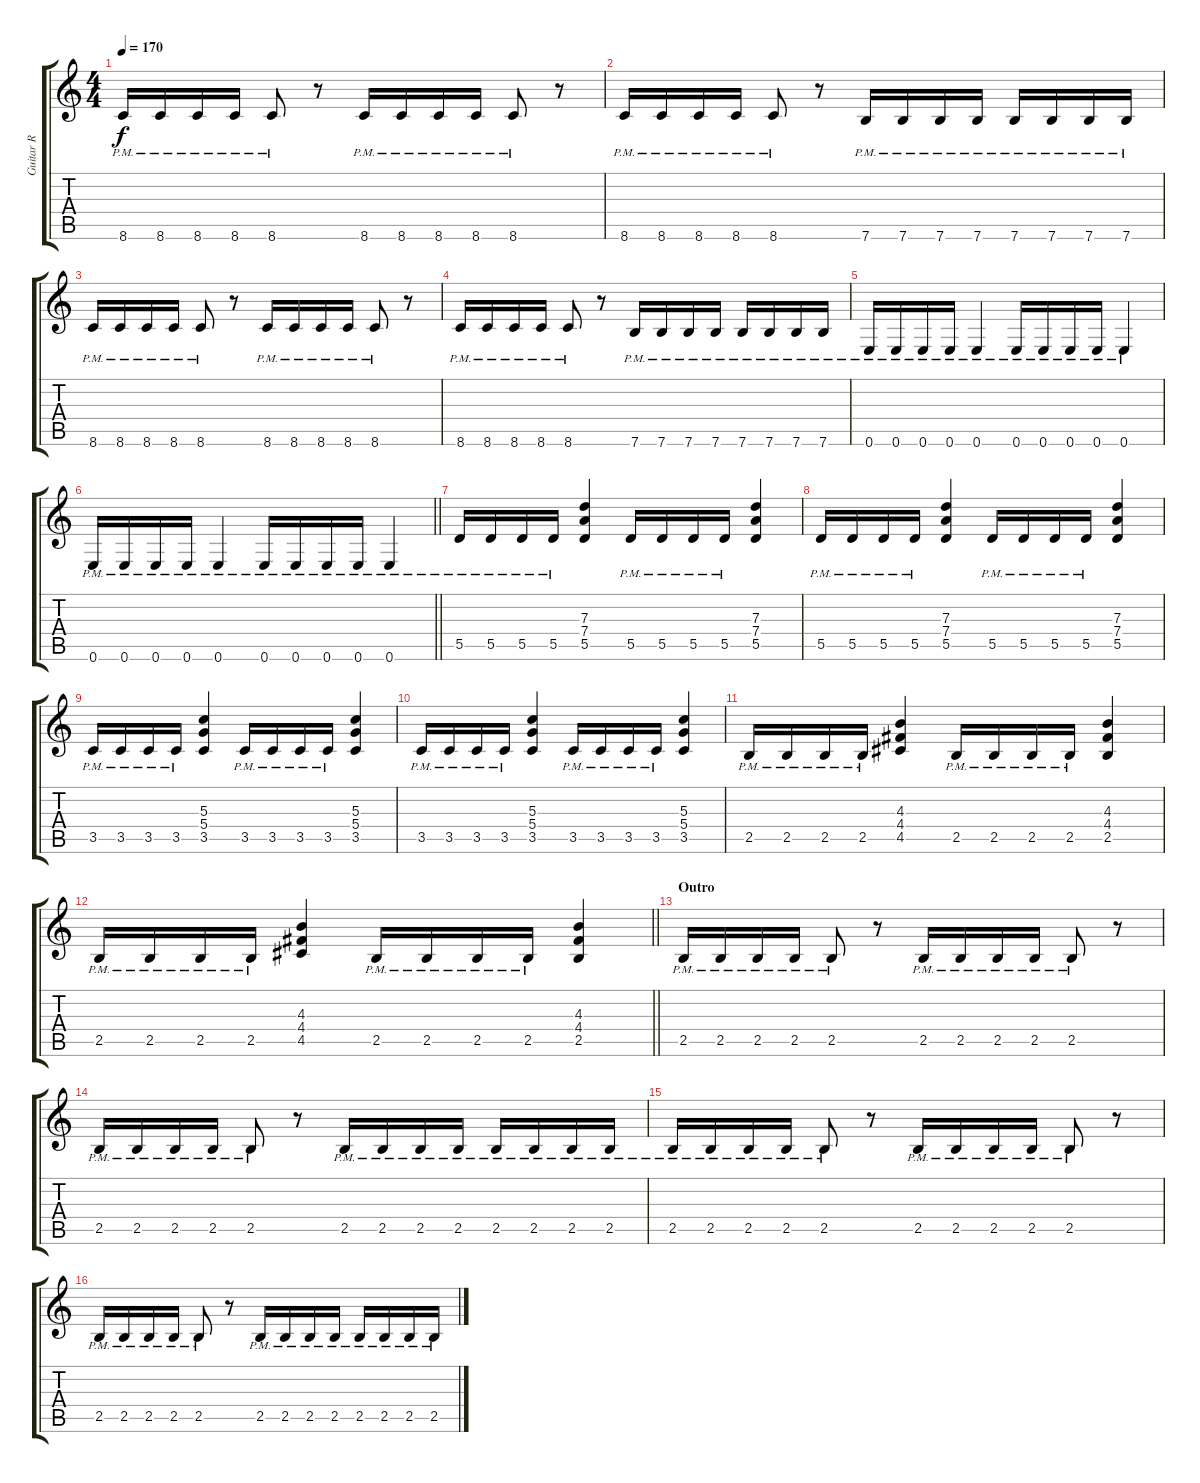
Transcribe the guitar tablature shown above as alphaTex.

\track ("Guitar R" "Guitar R") {instrument distortionguitar}
\staff {score tabs}
\tuning (E4 B3 G3 D3 A2 E2) {hide}
\ts (4 4)
\tempo 170
\clef g2
\ks c
8.6{pm}.16{dy f} 8.6{pm}.16 8.6{pm}.16 8.6{pm}.16 8.6{pm}.8 r.8 8.6{pm}.16 8.6{pm}.16 8.6{pm}.16 8.6{pm}.16 8.6{pm}.8 r.8 |
8.6{pm}.16 8.6{pm}.16 8.6{pm}.16 8.6{pm}.16 8.6{pm}.8 r.8 7.6{pm}.16 7.6{pm}.16 7.6{pm}.16 7.6{pm}.16 7.6{pm}.16 7.6{pm}.16 7.6{pm}.16 7.6{pm}.16 |
8.6{pm}.16 8.6{pm}.16 8.6{pm}.16 8.6{pm}.16 8.6{pm}.8 r.8 8.6{pm}.16 8.6{pm}.16 8.6{pm}.16 8.6{pm}.16 8.6{pm}.8 r.8 |
8.6{pm}.16 8.6{pm}.16 8.6{pm}.16 8.6{pm}.16 8.6{pm}.8 r.8 7.6{pm}.16 7.6{pm}.16 7.6{pm}.16 7.6{pm}.16 7.6{pm}.16 7.6{pm}.16 7.6{pm}.16 7.6{pm}.16 |
0.6{pm}.16 0.6{pm}.16 0.6{pm}.16 0.6{pm}.16 0.6{pm}.4 0.6{pm}.16 0.6{pm}.16 0.6{pm}.16 0.6{pm}.16 0.6{pm}.4 |
\barLineRight lightlight
0.6{pm}.16 0.6{pm}.16 0.6{pm}.16 0.6{pm}.16 0.6{pm}.4 0.6{pm}.16 0.6{pm}.16 0.6{pm}.16 0.6{pm}.16 0.6{pm}.4 |
\section ("" "")
5.5{pm}.16 5.5{pm}.16 5.5{pm}.16 5.5{pm}.16 (7.3 7.4 5.5).4 5.5{pm}.16 5.5{pm}.16 5.5{pm}.16 5.5{pm}.16 (7.3 7.4 5.5).4 |
5.5{pm}.16 5.5{pm}.16 5.5{pm}.16 5.5{pm}.16 (7.3 7.4 5.5).4 5.5{pm}.16 5.5{pm}.16 5.5{pm}.16 5.5{pm}.16 (7.3 7.4 5.5).4 |
3.5{pm}.16 3.5{pm}.16 3.5{pm}.16 3.5{pm}.16 (5.3 5.4 3.5).4 3.5{pm}.16 3.5{pm}.16 3.5{pm}.16 3.5{pm}.16 (5.3 5.4 3.5).4 |
3.5{pm}.16 3.5{pm}.16 3.5{pm}.16 3.5{pm}.16 (5.3 5.4 3.5).4 3.5{pm}.16 3.5{pm}.16 3.5{pm}.16 3.5{pm}.16 (5.3 5.4 3.5).4 |
2.5{pm}.16 2.5{pm}.16 2.5{pm}.16 2.5{pm}.16 (4.3 4.4 4.5).4 2.5{pm}.16 2.5{pm}.16 2.5{pm}.16 2.5{pm}.16 (4.3 4.4 2.5).4 |
\barLineRight lightlight
2.5{pm}.16 2.5{pm}.16 2.5{pm}.16 2.5{pm}.16 (4.3 4.4 4.5).4 2.5{pm}.16 2.5{pm}.16 2.5{pm}.16 2.5{pm}.16 (4.3 4.4 2.5).4 |
\section ("" "Outro")
2.5{pm}.16 2.5{pm}.16 2.5{pm}.16 2.5{pm}.16 2.5{pm}.8 r.8 2.5{pm}.16 2.5{pm}.16 2.5{pm}.16 2.5{pm}.16 2.5{pm}.8 r.8 |
2.5{pm}.16 2.5{pm}.16 2.5{pm}.16 2.5{pm}.16 2.5{pm}.8 r.8 2.5{pm}.16 2.5{pm}.16 2.5{pm}.16 2.5{pm}.16 2.5{pm}.16 2.5{pm}.16 2.5{pm}.16 2.5{pm}.16 |
2.5{pm}.16 2.5{pm}.16 2.5{pm}.16 2.5{pm}.16 2.5{pm}.8 r.8 2.5{pm}.16 2.5{pm}.16 2.5{pm}.16 2.5{pm}.16 2.5{pm}.8 r.8 |
2.5{pm}.16 2.5{pm}.16 2.5{pm}.16 2.5{pm}.16 2.5{pm}.8 r.8 2.5{pm}.16 2.5{pm}.16 2.5{pm}.16 2.5{pm}.16 2.5{pm}.16 2.5{pm}.16 2.5{pm}.16 2.5{pm}.16
